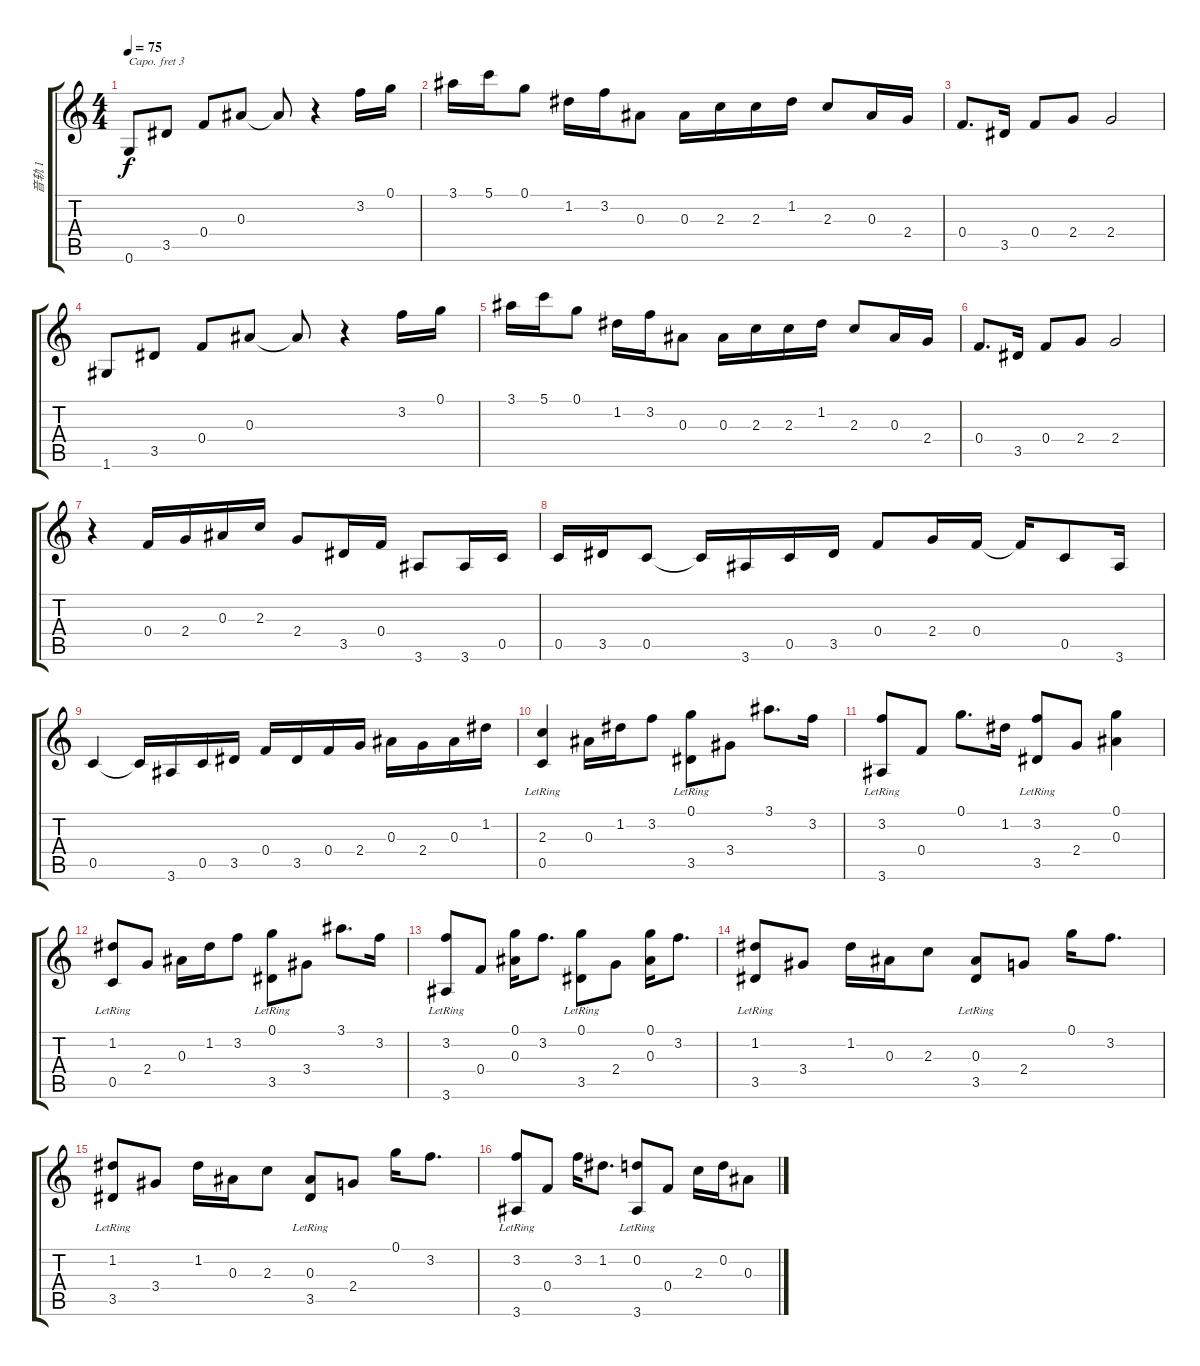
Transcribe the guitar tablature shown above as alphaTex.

\track ("音轨 1" "音轨 1") {instrument acousticguitarnylon}
\staff {score tabs}
\capo 3
\tuning (E4 B3 G3 D3 A2 E2) {hide}
\ts (4 4)
\tempo 75
\clef g2
\ks c
0.6.8{dy f} 3.5.8 0.4.8 0.3.8 0.3{t}.8 r.4 3.2.16 0.1.16 |
3.1.16 5.1.16 0.1.8 1.2.16 3.2.16 0.3.8 0.3.16 2.3.16 2.3.16 1.2.16 2.3.8 0.3.16 2.4.16 |
0.4.8{d} 3.5.16 0.4.8 2.4.8 2.4.2 |
1.6.8 3.5.8 0.4.8 0.3.8 0.3{t}.8 r.4 3.2.16 0.1.16 |
3.1.16 5.1.16 0.1.8 1.2.16 3.2.16 0.3.8 0.3.16 2.3.16 2.3.16 1.2.16 2.3.8 0.3.16 2.4.16 |
0.4.8{d} 3.5.16 0.4.8 2.4.8 2.4.2 |
r.4 0.4.16 2.4.16 0.3.16 2.3.16 2.4.8 3.5.16 0.4.16 3.6.8 3.6.16 0.5.16 |
0.5.16 3.5.16 0.5.8 0.5{t}.16 3.6.16 0.5.16 3.5.16 0.4.8 2.4.16 0.4.16 0.4{t}.16 0.5.8 3.6.16 |
0.5.4 0.5{t}.16 3.6.16 0.5.16 3.5.16 0.4.16 3.5.16 0.4.16 2.4.16 0.3.16 2.4.16 0.3.16 1.2.16 |
(2.3{lr} 0.5{lr}).4 0.3.16 1.2.16 3.2.8 (0.1 3.5{lr}).8 3.4.8 3.1.8{d} 3.2.16 |
(3.2 3.6{lr}).8 0.4.8 0.1.8{d} 1.2.16 (3.2 3.5{lr}).8 2.4.8 (0.1 0.3).4 |
(1.2 0.5{lr}).8 2.4.8 0.3.16 1.2.16 3.2.8 (0.1 3.5{lr}).8 3.4.8 3.1.8{d} 3.2.16 |
(3.2 3.6{lr}).8 0.4.8 (0.1 0.3).16 3.2.8{d} (0.1 3.5{lr}).8 2.4.8 (0.1 0.3).16 3.2.8{d} |
(1.2 3.5{lr}).8 3.4.8 1.2.16 0.3.16 2.3.8 (0.3 3.5{lr}).8 2.4.8 0.1.16 3.2.8{d} |
(1.2 3.5{lr}).8 3.4.8 1.2.16 0.3.16 2.3.8 (0.3 3.5{lr}).8 2.4.8 0.1.16 3.2.8{d} |
(3.2 3.6{lr}).8 0.4.8 3.2.16 1.2.8{d} (0.2 3.6{lr}).8 0.4.8 2.3.16 0.2.16 0.3.8
